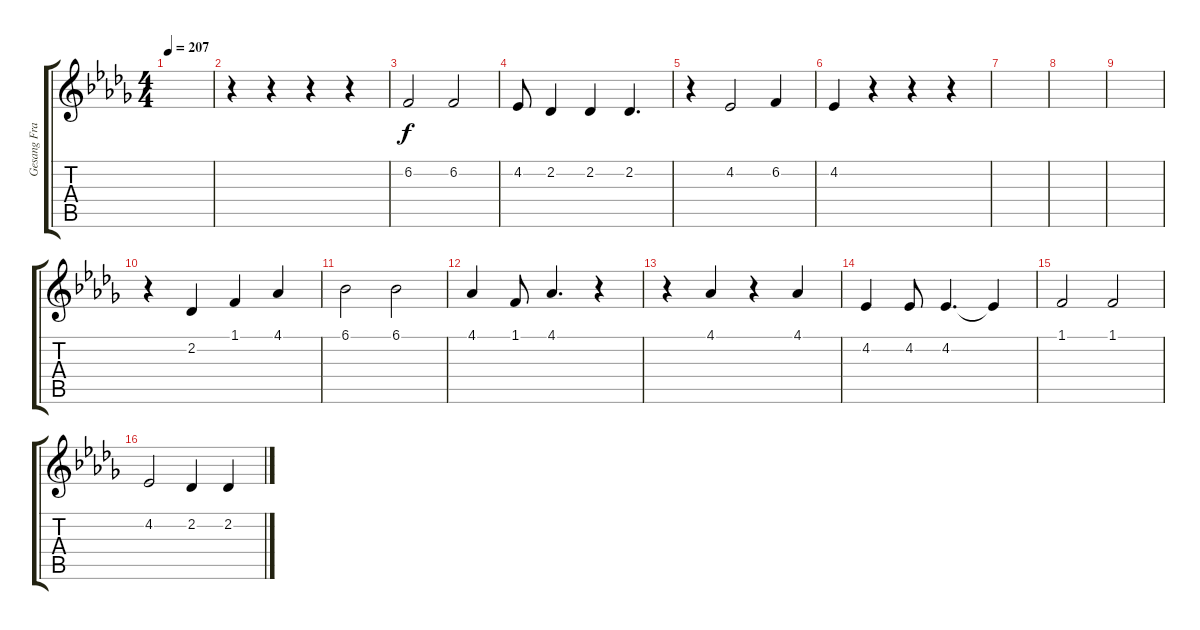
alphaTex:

\track ("Gesang Frau " "Gesang Fra") {instrument vibraphone}
\staff {score tabs}
\tuning (E4 B3 G3 D3 A2 E2) {hide}
\ts (4 4)
\tempo 207
\clef g2
\ks bbminor
|
r.4 r.4 r.4 r.4 |
6.2.2 6.2.2 |
4.2.8 2.2.4 2.2.4 2.2.4{d} |
r.4 4.2.2 6.2.4 |
4.2.4 r.4 r.4 r.4 |
|
|
|
r.4 2.2.4 1.1.4 4.1.4 |
6.1.2 6.1.2 |
4.1.4 1.1.8 4.1.4{d} r.4 |
r.4 4.1.4 r.4 4.1.4 |
4.2.4 4.2.8 4.2.4{d} 4.2{t}.4 |
1.1.2 1.1.2 |
4.2.2 2.2.4 2.2.4
